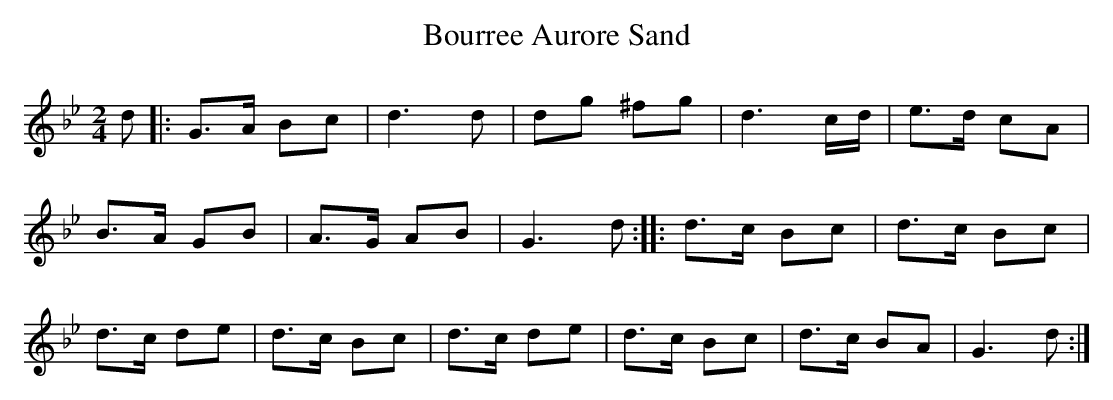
X:1
T:Bourree Aurore Sand
M:2/4
L:1/8
K:Gm
d |: G>A Bc | d3d | dg ^fg | d3c/d/ | e>d cA |
B>A GB | A>G AB | G3d :: d>c Bc | d>c Bc |
d>c de | d>c Bc | d>c de | d>c Bc | d>c BA | G3d :|
